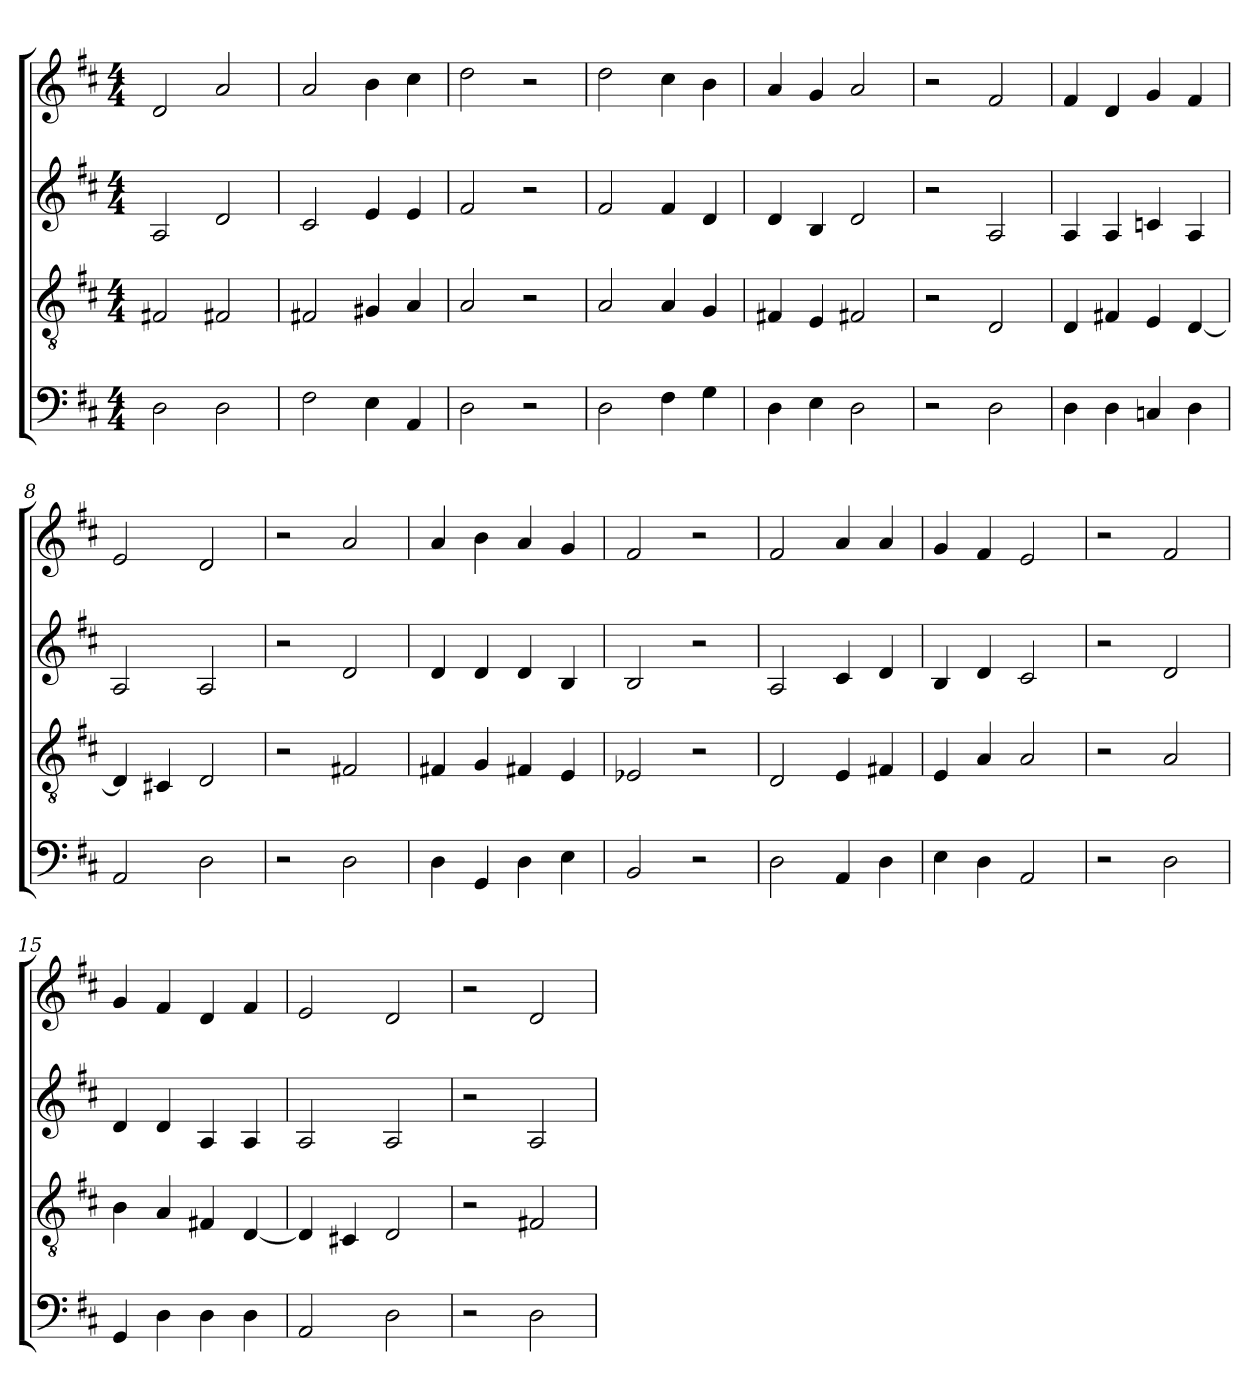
**kern	**kern	**kern	**kern
*part4	*part3	*part2	*part1
*staff4	*staff3	*staff2	*staff1
*clefF4	*clefGv2	*clefG2	*clefG2
*k[f#c#]	*k[f#c#]	*k[f#c#]	*k[f#c#]
*M4/4	*M4/4	*M4/4	*M4/4
=1	=1	=1	=1
2D	2F#X	2A	2d
2D	2F#X	2d	2a
=2	=2	=2	=2
2F#	2F#X	2c#	2a
4E	4G#X	4e	4b
4AA	4A	4e	4cc#
=3	=3	=3	=3
2D	2A	2f#	2dd
2r	2r	2r	2r
=4	=4	=4	=4
2D	2A	2f#	2dd
4F#	4A	4f#	4cc#
4G	4G	4d	4b
=5	=5	=5	=5
4D	4F#X	4d	4a
4E	4E	4B	4g
2D	2F#X	2d	2a
=6	=6	=6	=6
2r	2r	2r	2r
2D	2D	2A	2f#
=7	=7	=7	=7
4D	4D	4A	4f#
4D	4F#X	4A	4d
4Cn	4E	4cn	4g
4D	[4D	4A	4f#
=8	=8	=8	=8
2AA	4D]	2A	2e
.	4C#X	.	.
2D	2D	2A	2d
=9	=9	=9	=9
2r	2r	2r	2r
2D	2F#X	2d	2a
!!LO:LB:g=z
=10	=10	=10	=10
4D	4F#X	4d	4a
4GG	4G	4d	4b
4D	4F#X	4d	4a
4E	4E	4B	4g
=11	=11	=11	=11
2BB	2E-X	2B	2f#
2r	2r	2r	2r
=12	=12	=12	=12
2D	2D	2A	2f#
4AA	4E	4c#	4a
4D	4F#X	4d	4a
=13	=13	=13	=13
4E	4E	4B	4g
4D	4A	4d	4f#
2AA	2A	2c#	2e
=14	=14	=14	=14
2r	2r	2r	2r
2D	2A	2d	2f#
=15	=15	=15	=15
4GG	4B	4d	4g
4D	4A	4d	4f#
4D	4F#X	4A	4d
4D	[4D	4A	4f#
=16	=16	=16	=16
2AA	4D]	2A	2e
.	4C#X	.	.
2D	2D	2A	2d
=17	=17	=17	=17
2r	2r	2r	2r
2D	2F#X	2A	2d
=	=	=	=
*-	*-	*-	*-
